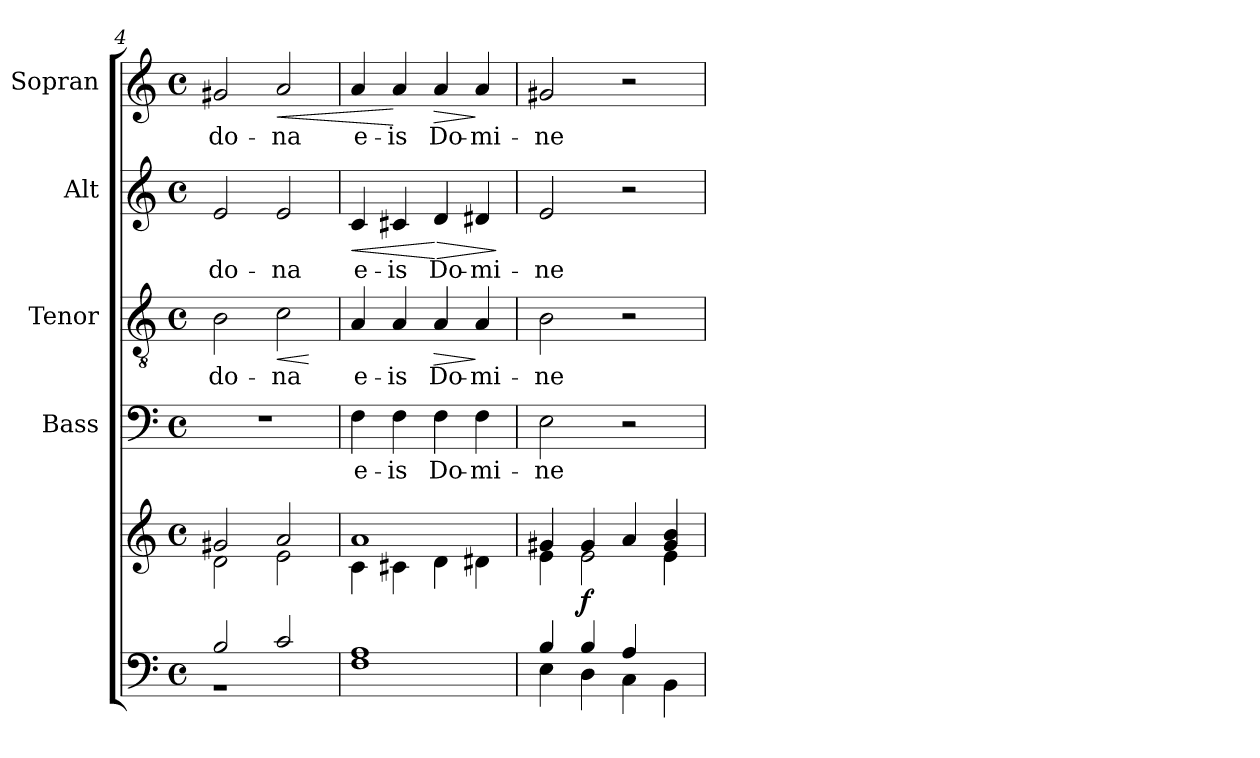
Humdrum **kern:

**kern	**kern	**dynam	**kern	**text	**kern	**text	**dynam	**kern	**text	**dynam	**kern	**text	**dynam
*part5	*part5	*part5	*part4	*part4	*part3	*part3	*part3	*part2	*part2	*part2	*part1	*part1	*part1
*staff6	*staff5	*staff5/6	*staff4	*staff4	*staff3	*staff3	*staff3	*staff2	*staff2	*staff2	*staff1	*staff1	*staff1
*	*	*	*I"Bass	*	*I"Tenor	*	*	*I"Alt	*	*	*I"Sopran	*	*
*	*	*	*I'B.	*	*I'T.	*	*	*I'A.	*	*	*I'S.	*	*
*clefF4	*clefG2	*	*clefF4	*	*clefGv2	*	*	*clefG2	*	*	*clefG2	*	*
*k[]	*k[]	*	*k[]	*	*k[]	*	*	*k[]	*	*	*k[]	*	*
*C:	*C:	*	*C:	*	*C:	*	*	*C:	*	*	*C:	*	*
*M4/4	*M4/4	*	*M4/4	*	*M4/4	*	*	*M4/4	*	*	*M4/4	*	*
*met(c)	*met(c)	*	*met(c)	*	*met(c)	*	*	*met(c)	*	*	*met(c)	*	*
=4	=4	=4	=4	=4	=4	=4	=4	=4	=4	=4	=4	=4	=4
*^	*^	*	*	*	*	*	*	*	*	*	*	*	*
!	!	!	!	!	!	!	!	!LO:LY:b	!	!	!LO:LY:b	!	!	!LO:LY:b	!
2B/	1rBB	2g#X/	2d\	.	1r	.	2B\	do-	.	2e/	do-	.	2g#X/	do-	.
!	!	!	!	!	!	!	!	!LO:LY:b	!LO:HP:b	!	!LO:LY:b	!	!	!LO:LY:b	!LO:HP:b
2c/	.	2a/	2e\	.	.	.	2c\	-na	<	2e/	-na	.	2a/	-na	<
*v	*v	*	*	*	*	*	*	*	*	*	*	*	*	*	*
*	*v	*v	*	*	*	*	*	*	*	*	*	*	*	*
.	.	.	.	.	.	.	[	.	.	.	.	.	.
=5	=5	=5	=5	=5	=5	=5	=5	=5	=5	=5	=5	=5	=5
*^	*^	*	*	*	*	*	*	*	*	*	*	*	*
!	!	!	!	!	!	!LO:LY:b	!	!LO:LY:b	!	!	!LO:LY:b	!LO:HP:b	!	!LO:LY:b	!
1A	1F	1a	4c\	.	4F\	e-	4A/	e-	.	4c/	e-	<	4a/	e-	.
!	!	!	!	!	!	!LO:LY:b	!	!LO:LY:b	!	!	!LO:LY:b	!	!	!LO:LY:b	!
.	.	.	4c#X\	.	4F\	-is	4A/	-is	.	4c#X/	-is	.	4a/	-is	[
!	!	!	!	!	!	!LO:LY:b	!	!LO:LY:b	!LO:HP:b	!	!LO:LY:b	!LO:HP:n=1:b	!	!LO:LY:b	!LO:HP:b
.	.	.	4d\	.	4F\	Do-	4A/	Do-	>	4d/	Do-	[ >	4a/	Do-	>
!	!	!	!	!	!	!LO:LY:b	!	!LO:LY:b	!	!	!LO:LY:b	!	!	!LO:LY:b	!
.	.	.	4d#X\	.	4F\	-mi-	4A/	-mi-	]	4d#X/	-mi-	.	4a/	-mi-	]
*v	*v	*	*	*	*	*	*	*	*	*	*	*	*	*	*
*	*v	*v	*	*	*	*	*	*	*	*	*	*	*	*
.	.	.	.	.	.	.	.	.	.	]	.	.	.
!!LO:LB:g=z
=6	=6	=6	=6	=6	=6	=6	=6	=6	=6	=6	=6	=6	=6
*^	*^	*	*	*	*	*	*	*	*	*	*	*	*
!	!	!	!	!	!	!LO:LY:b	!	!LO:LY:b	!	!	!LO:LY:b	!	!	!LO:LY:b	!
4B/	4E\	4g#X/	4e\	.	2E\	-ne	2B\	-ne	.	2e/	-ne	.	2g#X/	-ne	.
!	!	!	!	!LO:DY:b	!	!	!	!	!	!	!	!	!	!	!
4B/	4D\	4g#/	2e\	f	.	.	.	.	.	.	.	.	.	.	.
4A/	4C\	4a/	.	.	2r	.	2r	.	.	2r	.	.	2r	.	.
4ryy	4BB\	4g#/ 4b/	4e\	.	.	.	.	.	.	.	.	.	.	.	.
*v	*v	*	*	*	*	*	*	*	*	*	*	*	*	*	*
*	*v	*v	*	*	*	*	*	*	*	*	*	*	*	*
=	=	=	=	=	=	=	=	=	=	=	=	=	=
*-	*-	*-	*-	*-	*-	*-	*-	*-	*-	*-	*-	*-	*-
